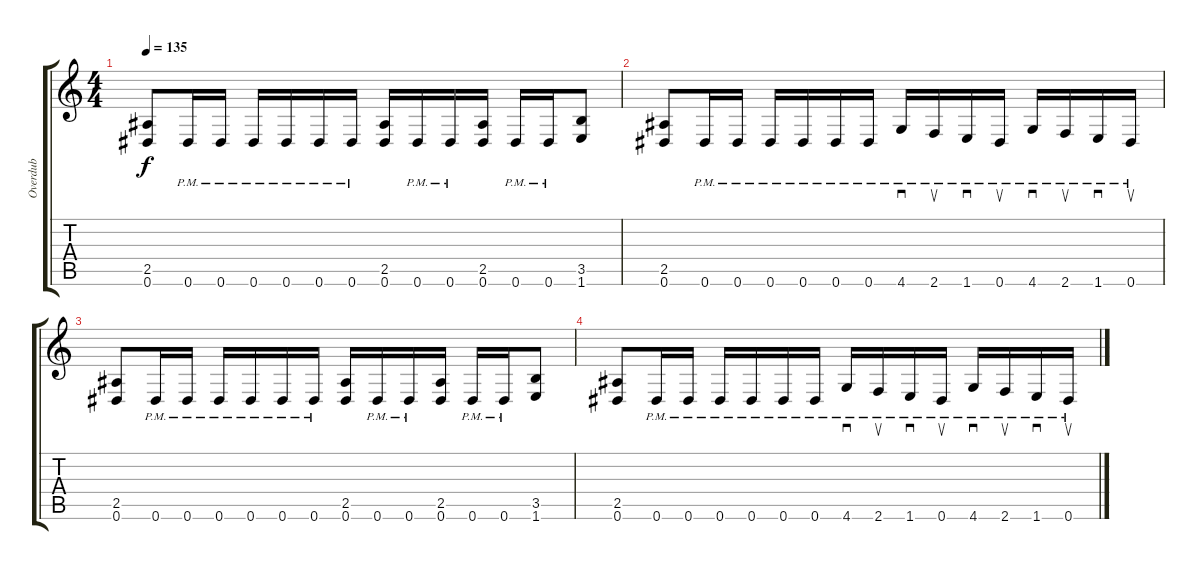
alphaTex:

\track ("Overdub" "Overdub") {instrument distortionguitar}
\staff {score tabs}
\tuning (Eb4 Bb3 Gb3 Db3 Ab2 Eb2) {hide}
\ts (4 4)
\tempo 135
\clef g2
\ks c
(2.5 0.6).8{dy f} 0.6{pm}.16 0.6{pm}.16 0.6{pm}.16 0.6{pm}.16 0.6{pm}.16 0.6{pm}.16 (2.5 0.6).16 0.6{pm}.16 0.6{pm}.16 (2.5 0.6).16 0.6{pm}.16 0.6{pm}.16 (3.5 1.6).8 |
(2.5 0.6).8 0.6{pm}.16 0.6{pm}.16 0.6{pm}.16 0.6{pm}.16 0.6{pm}.16 0.6{pm}.16 4.6{pm}.16{sd} 2.6{pm}.16{su} 1.6{pm}.16{sd} 0.6{pm}.16{su} 4.6{pm}.16{sd} 2.6{pm}.16{su} 1.6{pm}.16{sd} 0.6{pm}.16{su} |
(2.5 0.6).8 0.6{pm}.16 0.6{pm}.16 0.6{pm}.16 0.6{pm}.16 0.6{pm}.16 0.6{pm}.16 (2.5 0.6).16 0.6{pm}.16 0.6{pm}.16 (2.5 0.6).16 0.6{pm}.16 0.6{pm}.16 (3.5 1.6).8 |
(2.5 0.6).8 0.6{pm}.16 0.6{pm}.16 0.6{pm}.16 0.6{pm}.16 0.6{pm}.16 0.6{pm}.16 4.6{pm}.16{sd} 2.6{pm}.16{su} 1.6{pm}.16{sd} 0.6{pm}.16{su} 4.6{pm}.16{sd} 2.6{pm}.16{su} 1.6{pm}.16{sd} 0.6{pm}.16{su}
